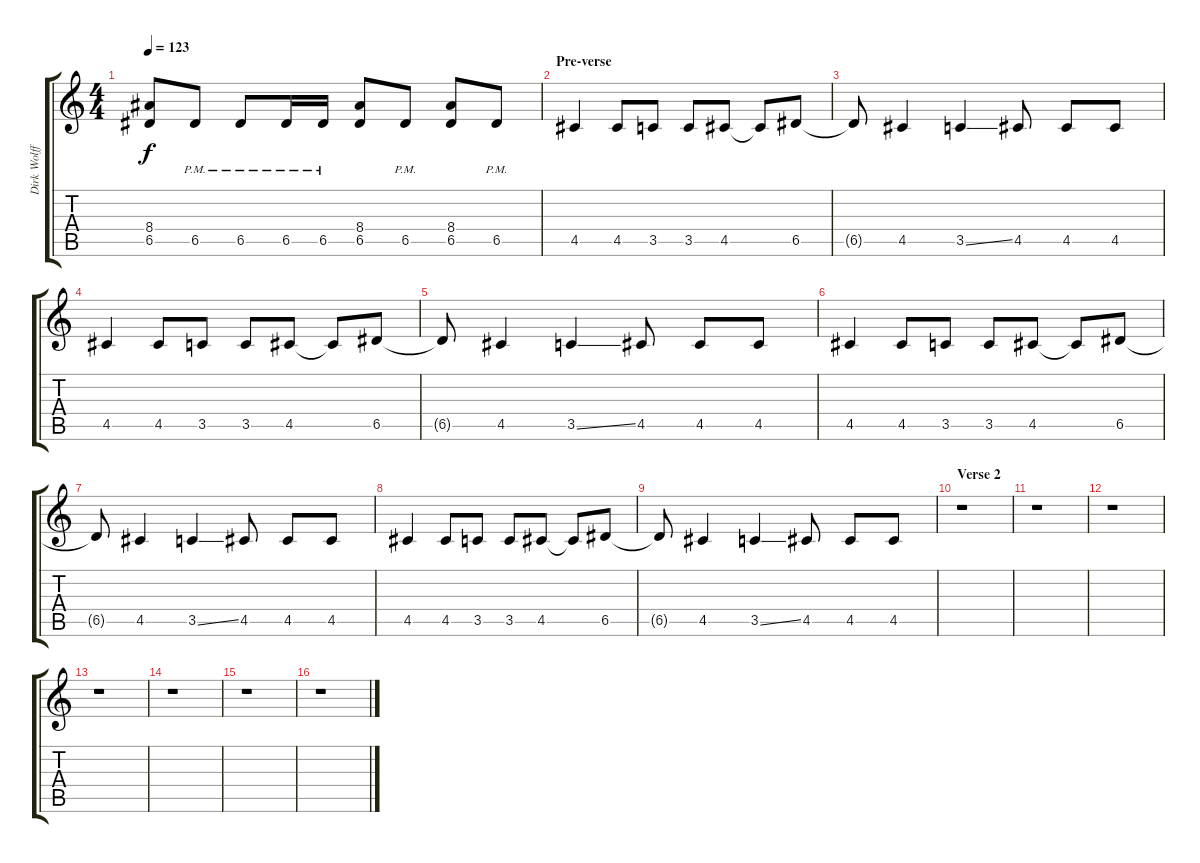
\track ("Dirk Wolff" "Dirk Wolff") {instrument distortionguitar}
\staff {score tabs}
\tuning (E4 B3 G3 D3 A2 E2) {hide}
\ts (4 4)
\tempo 123
\clef g2
\ks c
(8.4{t} 6.5{t}).8{dy f} 6.5{pm}.8 6.5{pm}.8 6.5{pm}.16 6.5{pm}.16 (8.4 6.5).8 6.5{pm}.8 (8.4 6.5).8 6.5{pm}.8 |
\section ("" "Pre-verse")
4.5.4 4.5.8 3.5.8 3.5.8 4.5.8 4.5{t}.8 6.5.8 |
6.5{t}.8 4.5.4 3.5{ss}.4 4.5.8 4.5.8 4.5.8 |
4.5.4 4.5.8 3.5.8 3.5.8 4.5.8 4.5{t}.8 6.5.8 |
6.5{t}.8 4.5.4 3.5{ss}.4 4.5.8 4.5.8 4.5.8 |
4.5.4 4.5.8 3.5.8 3.5.8 4.5.8 4.5{t}.8 6.5.8 |
6.5{t}.8 4.5.4 3.5{ss}.4 4.5.8 4.5.8 4.5.8 |
4.5.4 4.5.8 3.5.8 3.5.8 4.5.8 4.5{t}.8 6.5.8 |
6.5{t}.8 4.5.4 3.5{ss}.4 4.5.8 4.5.8 4.5.8 |
\section ("" "Verse 2")
r.1 |
r.1 |
r.1 |
r.1 |
r.1 |
r.1 |
r.1
